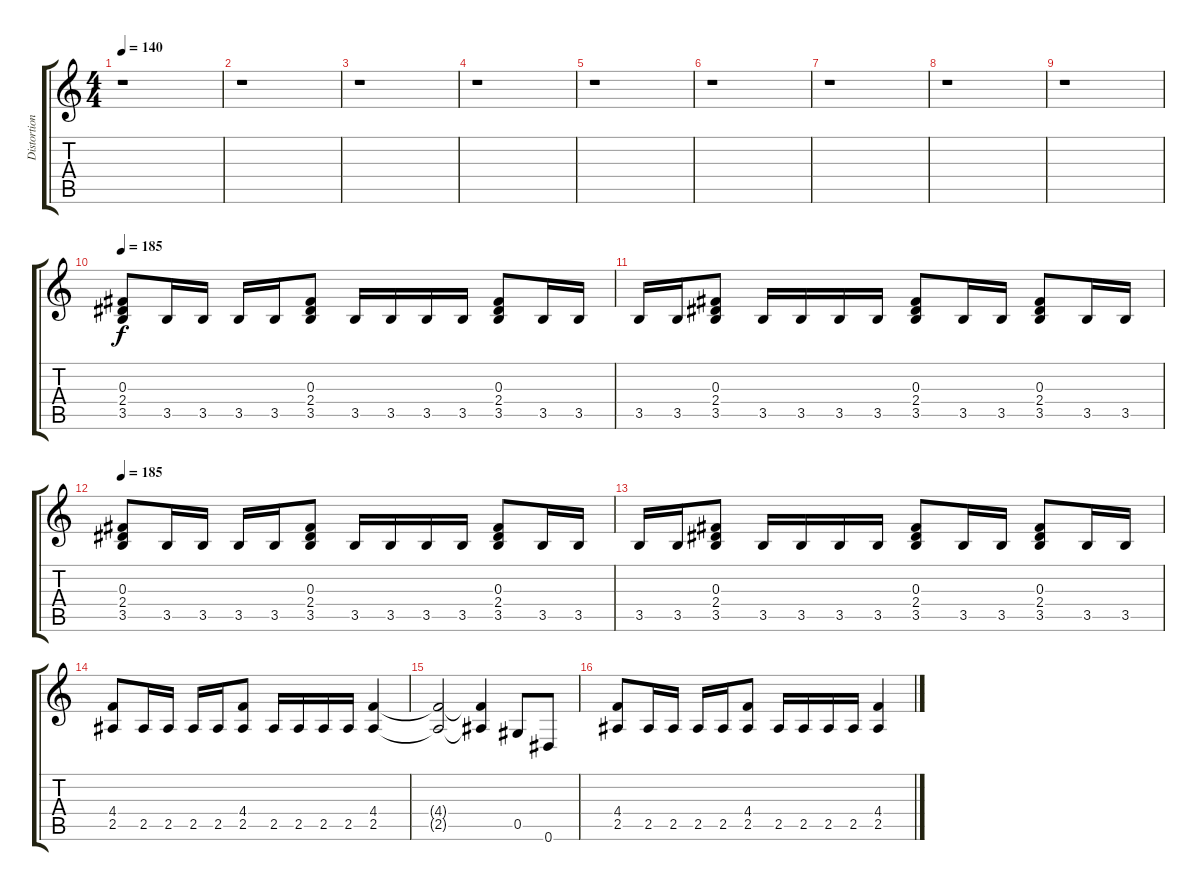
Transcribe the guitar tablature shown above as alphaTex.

\track ("Distortion Guitar" "Distortion") {instrument distortionguitar}
\staff {score tabs}
\tuning (Eb4 Bb3 Gb3 Db3 Ab2 Eb2) {hide}
\ts (4 4)
\tempo 140
\clef g2
\ks c
r.1{dy f} |
r.1 |
r.1 |
r.1 |
r.1 |
r.1 |
r.1 |
r.1 |
r.1 |
\tempo 180
\tempo 185
(0.3 2.4 3.5).8 3.5.16 3.5.16 3.5.16 3.5.16 (0.3 2.4 3.5).8 3.5.16 3.5.16 3.5.16 3.5.16 (0.3 2.4 3.5).8 3.5.16 3.5.16 |
3.5.16 3.5.16 (0.3 2.4 3.5).8 3.5.16 3.5.16 3.5.16 3.5.16 (0.3 2.4 3.5).8 3.5.16 3.5.16 (0.3 2.4 3.5).8 3.5.16 3.5.16 |
\tempo 185
(0.3 2.4 3.5).8 3.5.16 3.5.16 3.5.16 3.5.16 (0.3 2.4 3.5).8 3.5.16 3.5.16 3.5.16 3.5.16 (0.3 2.4 3.5).8 3.5.16 3.5.16 |
3.5.16 3.5.16 (0.3 2.4 3.5).8 3.5.16 3.5.16 3.5.16 3.5.16 (0.3 2.4 3.5).8 3.5.16 3.5.16 (0.3 2.4 3.5).8 3.5.16 3.5.16 |
(4.4 2.5).8 2.5.16 2.5.16 2.5.16 2.5.16 (4.4 2.5).8 2.5.16 2.5.16 2.5.16 2.5.16 (4.4 2.5).4 |
(4.4{t} 2.5{t}).2 (4.4{t} 2.5{t}).4 0.5.8 0.6.8 |
(4.4 2.5).8 2.5.16 2.5.16 2.5.16 2.5.16 (4.4 2.5).8 2.5.16 2.5.16 2.5.16 2.5.16 (4.4 2.5).4
